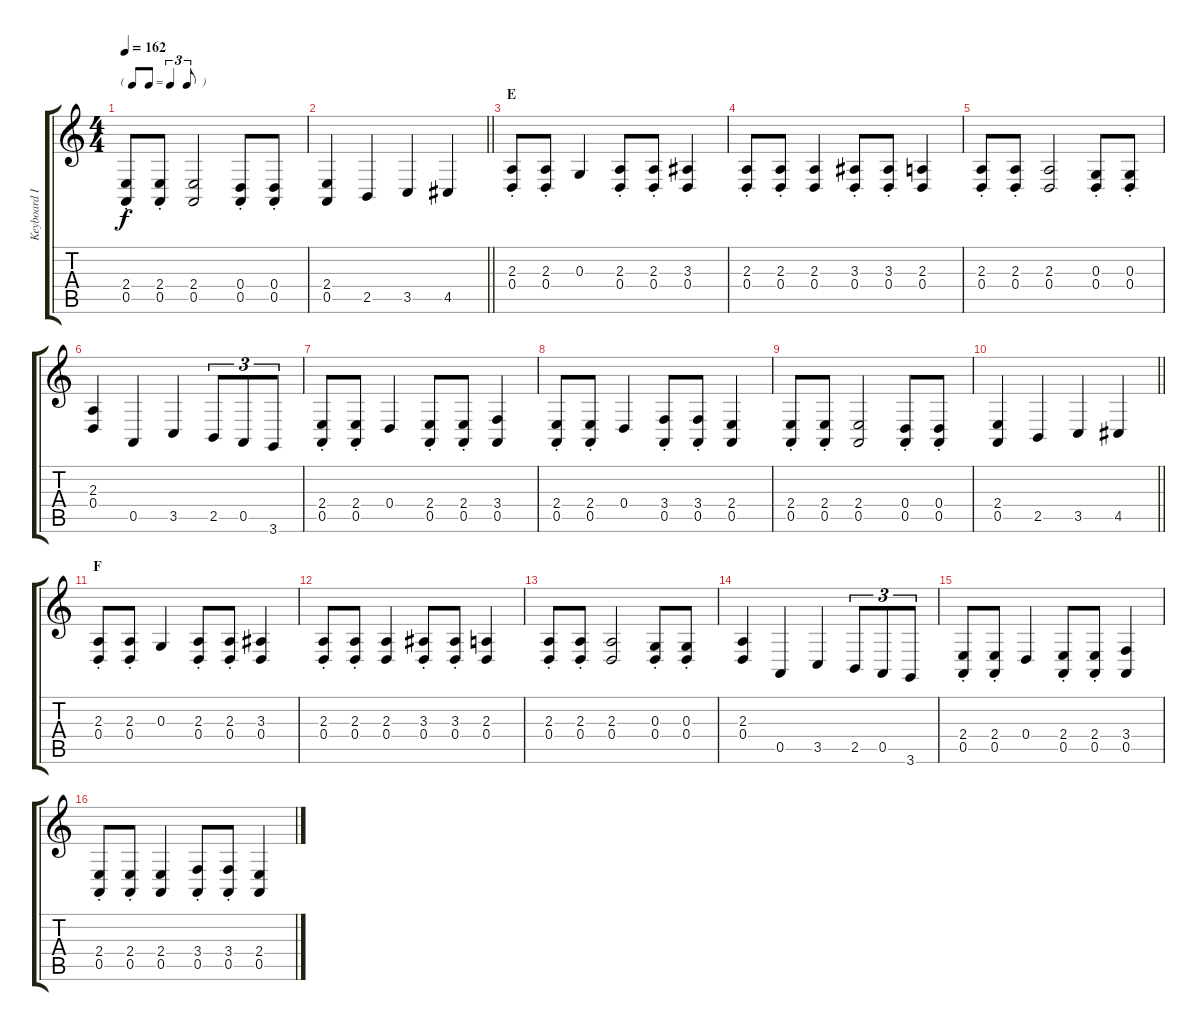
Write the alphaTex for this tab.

\track ("Keyboard I" "Keyboard I") {instrument drawbarorgan}
\staff {score tabs}
\tuning (E4 B3 G3 D3 A2 E2) {hide}
\ts (4 4)
\tf triplet8th
\tempo 162
\clef g2
\ks c
(2.4{st} 0.5{st}).8{dy f} (2.4{st} 0.5{st}).8 (2.4 0.5).2 (0.4{st} 0.5{st}).8 (0.4{st} 0.5{st}).8 |
\barLineRight lightlight
(2.4 0.5).4 2.5.4 3.5.4 4.5.4 |
\section ("" "E")
(2.3{st} 0.4{st}).8 (2.3{st} 0.4{st}).8 0.3.4 (2.3{st} 0.4{st}).8 (2.3{st} 0.4{st}).8 (3.3 0.4).4 |
(2.3{st} 0.4{st}).8 (2.3{st} 0.4{st}).8 (2.3 0.4).4 (3.3{st} 0.4{st}).8 (3.3{st} 0.4{st}).8 (2.3 0.4).4 |
(2.3{st} 0.4{st}).8 (2.3{st} 0.4{st}).8 (2.3 0.4).2 (0.3{st} 0.4{st}).8 (0.3{st} 0.4{st}).8 |
(2.3 0.4).4 0.5.4 3.5.4 2.5.8{tu (3 2)} 0.5.8{tu (3 2)} 3.6.8{tu (3 2)} |
(2.4{st} 0.5{st}).8 (2.4{st} 0.5{st}).8 0.4.4 (2.4{st} 0.5{st}).8 (2.4{st} 0.5{st}).8 (3.4 0.5).4 |
(2.4{st} 0.5{st}).8 (2.4{st} 0.5{st}).8 0.4.4 (3.4 0.5{st}).8 (3.4 0.5{st}).8 (2.4 0.5).4 |
(2.4{st} 0.5{st}).8 (2.4{st} 0.5{st}).8 (2.4 0.5).2 (0.4{st} 0.5{st}).8 (0.4{st} 0.5{st}).8 |
\barLineRight lightlight
(2.4 0.5).4 2.5.4 3.5.4 4.5.4 |
\section ("" "F")
(2.3{st} 0.4{st}).8 (2.3{st} 0.4{st}).8 0.3.4 (2.3{st} 0.4{st}).8 (2.3{st} 0.4{st}).8 (3.3 0.4).4 |
(2.3{st} 0.4{st}).8 (2.3{st} 0.4{st}).8 (2.3 0.4).4 (3.3{st} 0.4{st}).8 (3.3{st} 0.4{st}).8 (2.3 0.4).4 |
(2.3{st} 0.4{st}).8 (2.3{st} 0.4{st}).8 (2.3 0.4).2 (0.3{st} 0.4{st}).8 (0.3{st} 0.4{st}).8 |
(2.3 0.4).4 0.5.4 3.5.4 2.5.8{tu (3 2)} 0.5.8{tu (3 2)} 3.6.8{tu (3 2)} |
(2.4{st} 0.5{st}).8 (2.4{st} 0.5{st}).8 0.4.4 (2.4{st} 0.5{st}).8 (2.4{st} 0.5{st}).8 (3.4 0.5).4 |
(2.4{st} 0.5{st}).8 (2.4{st} 0.5{st}).8 (2.4 0.5).4 (3.4{st} 0.5{st}).8 (3.4{st} 0.5{st}).8 (2.4 0.5).4
